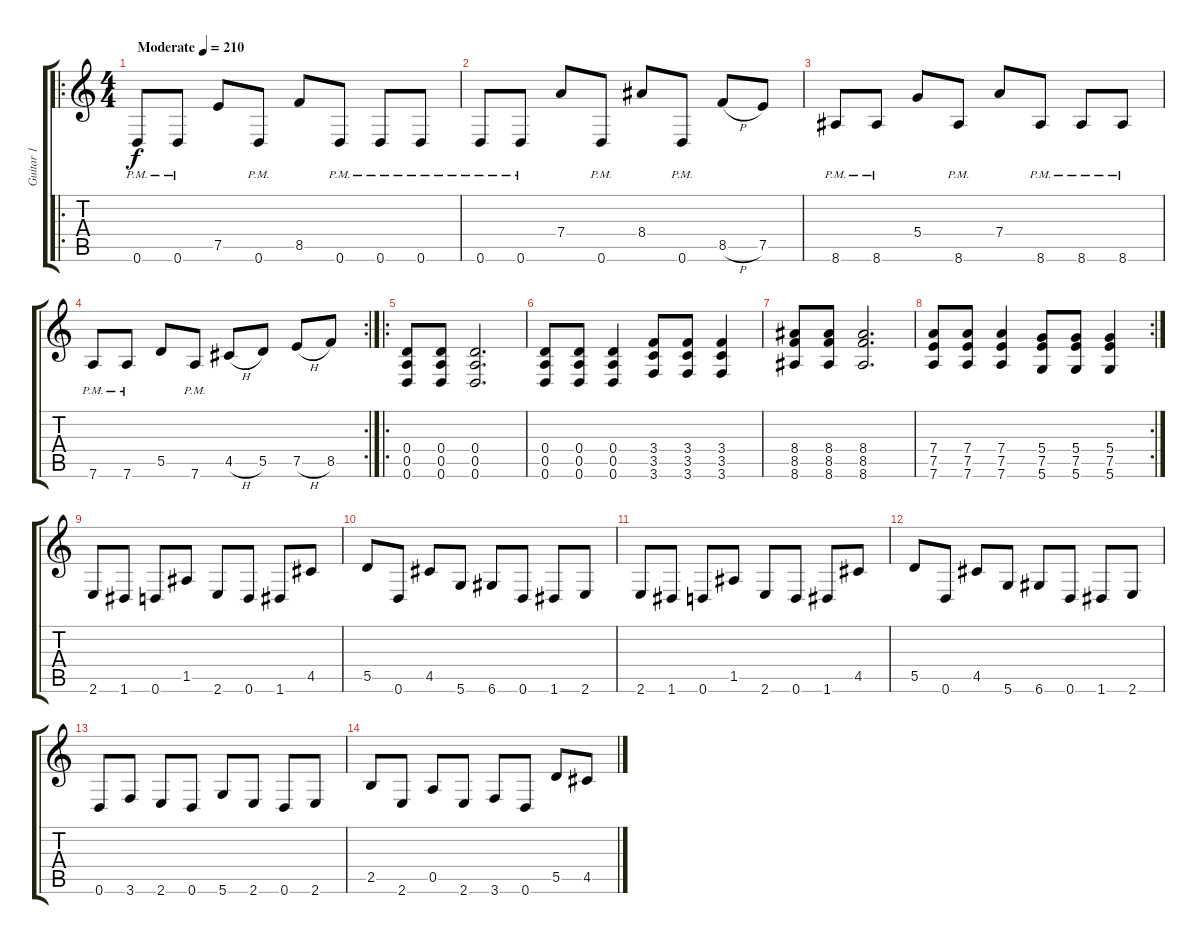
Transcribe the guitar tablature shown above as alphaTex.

\track ("Guitar 1" "Guitar 1") {instrument distortionguitar}
\staff {score tabs}
\tuning (E4 B3 G3 D3 A2 D2) {hide}
\ro
\ts (4 4)
\tempo (210 "Moderate")
\clef g2
\ks c
0.6{pm}.8{dy f instrument distortionguitar} 0.6{pm}.8 7.5.8 0.6{pm}.8 8.5.8 0.6{pm}.8 0.6{pm}.8 0.6{pm}.8 |
0.6{pm}.8 0.6{pm}.8 7.4.8 0.6{pm}.8 8.4.8 0.6{pm}.8 8.5{h}.8 7.5.8 |
8.6{pm}.8 8.6{pm}.8 5.4.8 8.6{pm}.8 7.4.8 8.6{pm}.8 8.6{pm}.8 8.6{pm}.8 |
\rc 2
7.6{pm}.8 7.6{pm}.8 5.5.8 7.6{pm}.8 4.5{h}.8 5.5.8 7.5{h}.8 8.5.8 |
\ro
(0.4 0.5 0.6).8 (0.4 0.5 0.6).8 (0.4 0.5 0.6).2{d} |
(0.4 0.5 0.6).8 (0.4 0.5 0.6).8 (0.4 0.5 0.6).4 (3.4 3.5 3.6).8 (3.4 3.5 3.6).8 (3.4 3.5 3.6).4 |
(8.4 8.5 8.6).8 (8.4 8.5 8.6).8 (8.4 8.5 8.6).2{d} |
\rc 2
(7.4 7.5 7.6).8 (7.4 7.5 7.6).8 (7.4 7.5 7.6).4 (5.4 7.5 5.6).8 (5.4 7.5 5.6).8 (5.4 7.5 5.6).4 |
2.6.8 1.6.8 0.6.8 1.5.8 2.6.8 0.6.8 1.6.8 4.5.8 |
5.5.8 0.6.8 4.5.8 5.6.8 6.6.8 0.6.8 1.6.8 2.6.8 |
2.6.8 1.6.8 0.6.8 1.5.8 2.6.8 0.6.8 1.6.8 4.5.8 |
5.5.8 0.6.8 4.5.8 5.6.8 6.6.8 0.6.8 1.6.8 2.6.8 |
0.6.8 3.6.8 2.6.8 0.6.8 5.6.8 2.6.8 0.6.8 2.6.8 |
2.5.8 2.6.8 0.5.8 2.6.8 3.6.8 0.6.8 5.5.8 4.5.8
